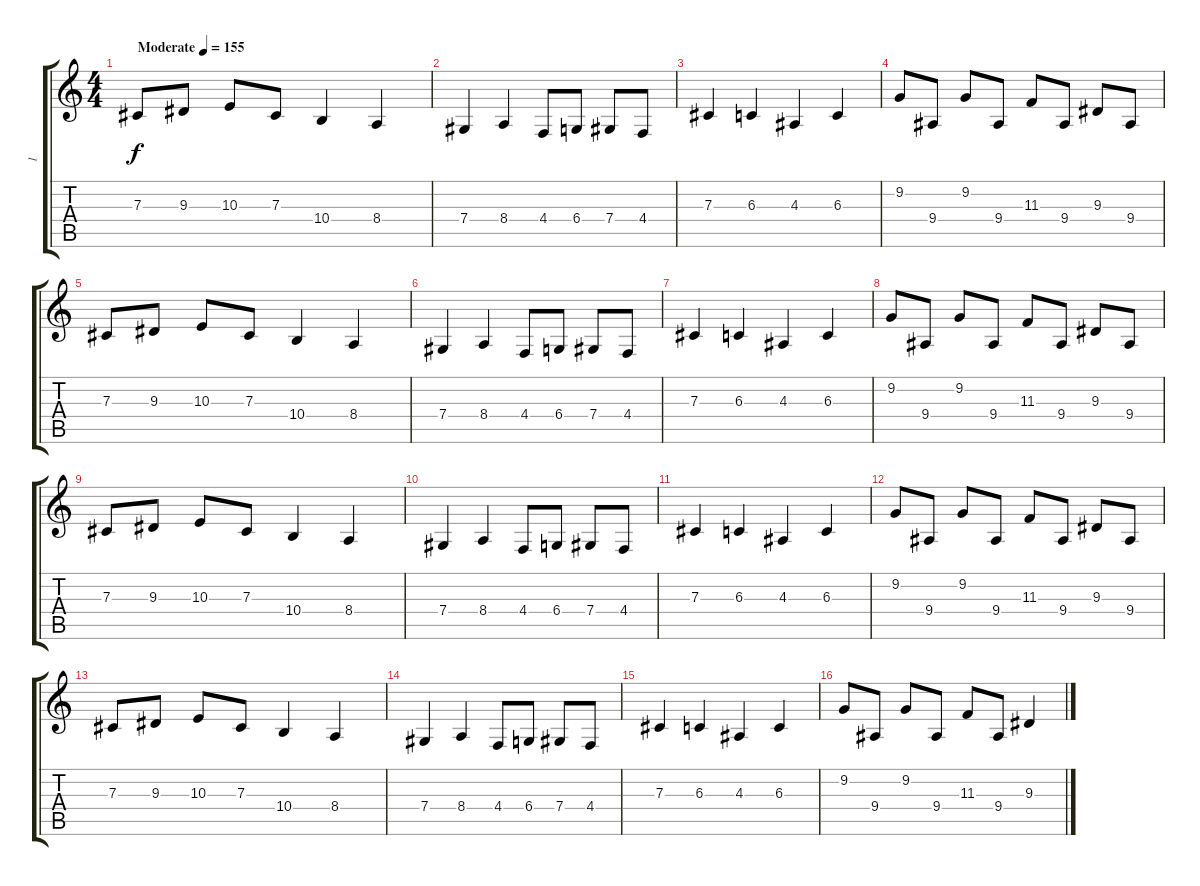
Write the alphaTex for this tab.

\track ("1" "1") {instrument koto}
\staff {score tabs}
\tuning (Eb4 Bb3 Gb3 Db3 Ab2 Eb2) {hide}
\ts (4 4)
\tempo (155 "Moderate")
\clef g2
\ks c
7.3.8{dy f instrument koto} 9.3.8 10.3.8 7.3.8 10.4.4 8.4.4 |
7.4.4 8.4.4 4.4.8 6.4.8 7.4.8 4.4.8 |
7.3.4 6.3.4 4.3.4 6.3.4 |
9.2.8 9.4.8 9.2.8 9.4.8 11.3.8 9.4.8 9.3.8 9.4.8 |
7.3.8 9.3.8 10.3.8 7.3.8 10.4.4 8.4.4 |
7.4.4 8.4.4 4.4.8 6.4.8 7.4.8 4.4.8 |
7.3.4 6.3.4 4.3.4 6.3.4 |
9.2.8 9.4.8 9.2.8 9.4.8 11.3.8 9.4.8 9.3.8 9.4.8 |
7.3.8 9.3.8 10.3.8 7.3.8 10.4.4 8.4.4 |
7.4.4 8.4.4 4.4.8 6.4.8 7.4.8 4.4.8 |
7.3.4 6.3.4 4.3.4 6.3.4 |
9.2.8 9.4.8 9.2.8 9.4.8 11.3.8 9.4.8 9.3.8 9.4.8 |
7.3.8 9.3.8 10.3.8 7.3.8 10.4.4 8.4.4 |
7.4.4 8.4.4 4.4.8 6.4.8 7.4.8 4.4.8 |
7.3.4 6.3.4 4.3.4 6.3.4 |
9.2.8 9.4.8 9.2.8 9.4.8 11.3.8 9.4.8 9.3.4
